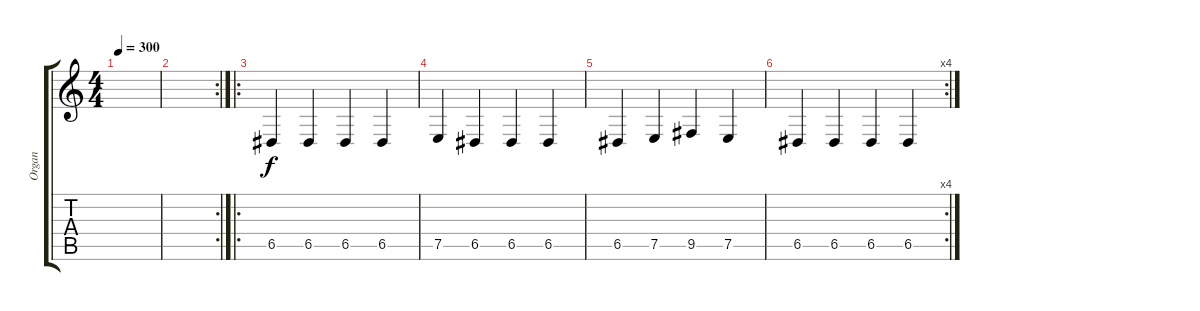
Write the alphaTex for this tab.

\track ("Organ" "Organ") {instrument electricgrandpiano}
\staff {score tabs}
\tuning (E4 B3 G3 D3 A2 D2) {hide}
\ts (4 4)
\tempo 300
\clef g2
\ks c
|
\rc 2
|
\ro
6.5.4 6.5.4 6.5.4 6.5.4 |
7.5.4 6.5.4 6.5.4 6.5.4 |
6.5.4 7.5.4 9.5.4 7.5.4 |
\rc 4
6.5.4 6.5.4 6.5.4 6.5.4
